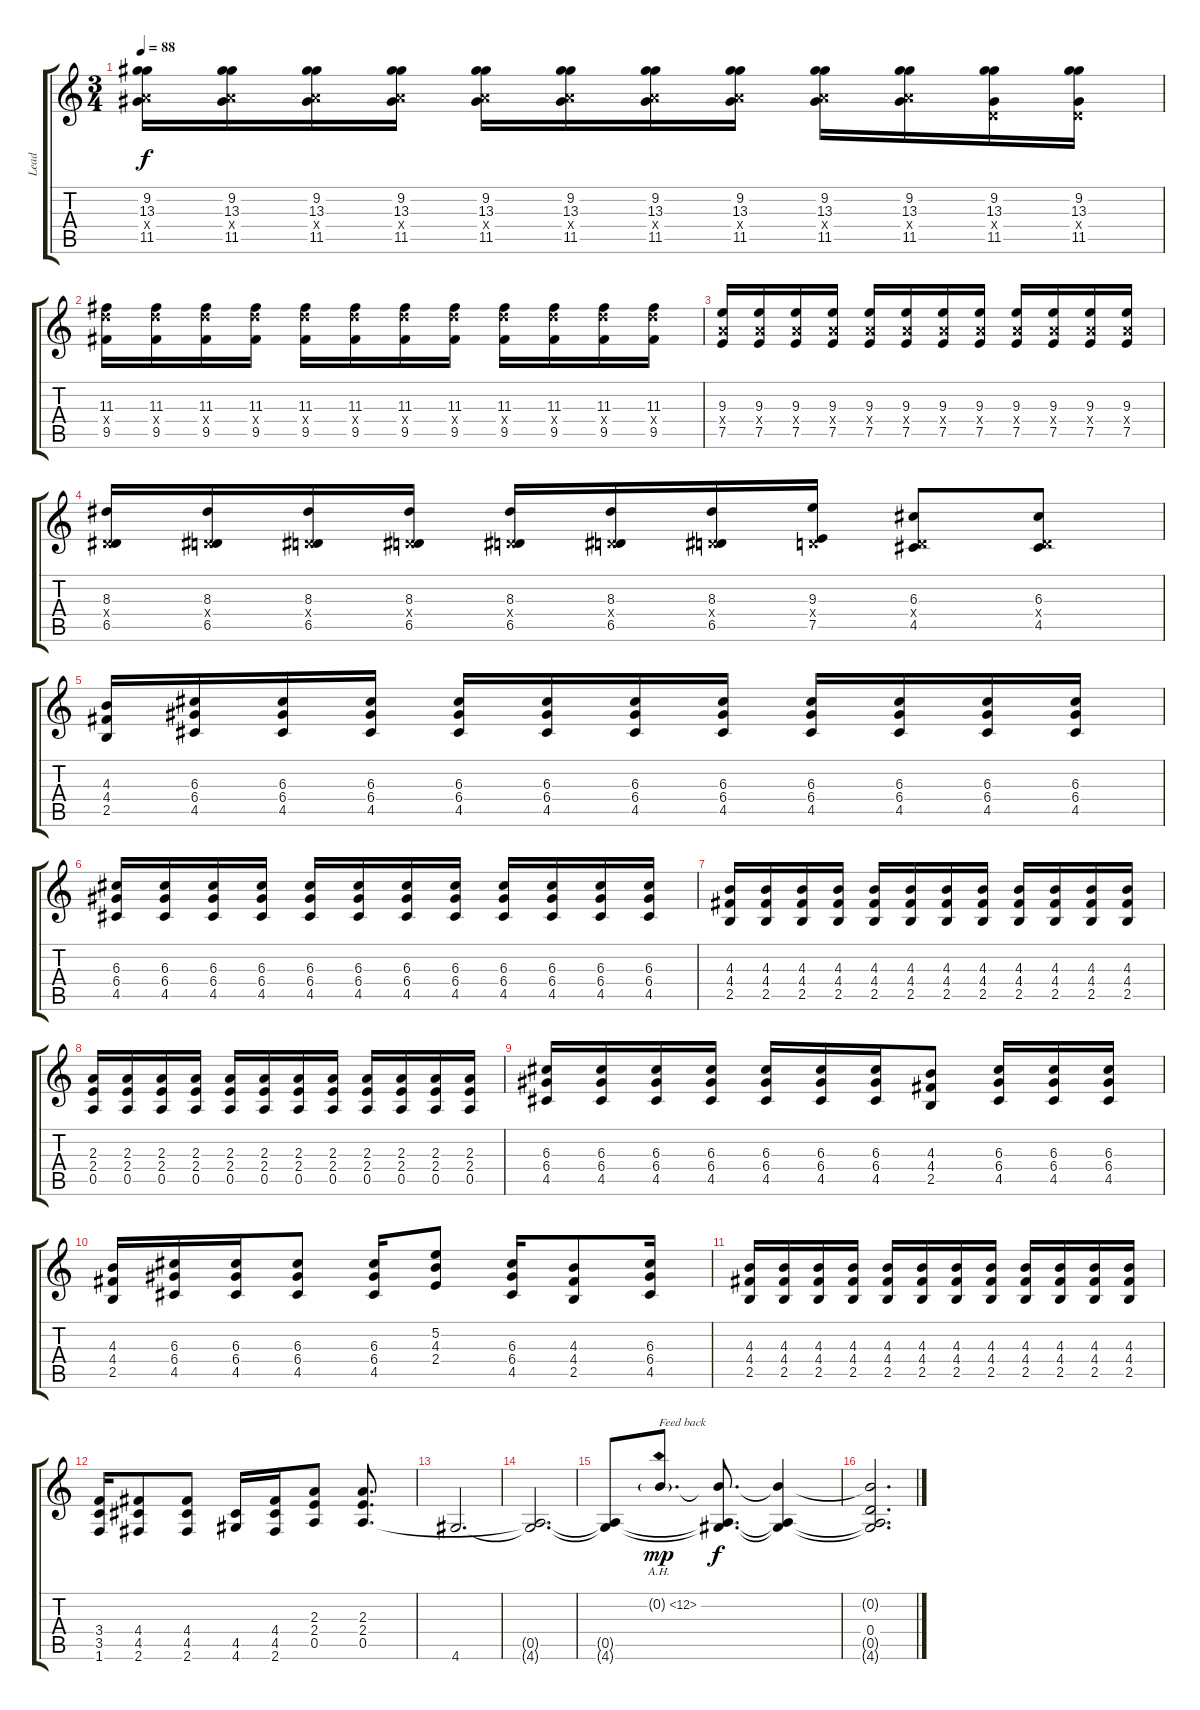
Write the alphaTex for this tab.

\track ("Lead" "Lead") {instrument overdrivenguitar}
\staff {score tabs}
\tuning (E4 B3 G3 D3 A2 E2) {hide}
\ts (3 4)
\tempo 88
\clef g2
\ks c
(9.2 13.3 7.4{x} 11.5).16{dy f volume 10} (9.2 13.3 7.4{x} 11.5).16 (9.2 13.3 7.4{x} 11.5).16 (9.2 13.3 7.4{x} 11.5).16 (9.2 13.3 7.4{x} 11.5).16 (9.2 13.3 7.4{x} 11.5).16 (9.2 13.3 7.4{x} 11.5).16 (9.2 13.3 7.4{x} 11.5).16 (9.2 13.3 7.4{x} 11.5).16 (9.2 13.3 7.4{x} 11.5).16 (9.2 13.3 0.4{x} 11.5).16 (9.2 13.3 0.4{x} 11.5).16 |
(11.3 12.4{x} 9.5).16{volume 10} (11.3 12.4{x} 9.5).16 (11.3 12.4{x} 9.5).16 (11.3 12.4{x} 9.5).16 (11.3 12.4{x} 9.5).16 (11.3 12.4{x} 9.5).16 (11.3 12.4{x} 9.5).16 (11.3 12.4{x} 9.5).16 (11.3 12.4{x} 9.5).16 (11.3 12.4{x} 9.5).16 (11.3 12.4{x} 9.5).16 (11.3 12.4{x} 9.5).16 |
(9.3 7.4{x} 7.5).16{volume 10} (9.3 7.4{x} 7.5).16 (9.3 7.4{x} 7.5).16 (9.3 7.4{x} 7.5).16 (9.3 7.4{x} 7.5).16 (9.3 7.4{x} 7.5).16 (9.3 7.4{x} 7.5).16 (9.3 7.4{x} 7.5).16 (9.3 7.4{x} 7.5).16 (9.3 7.4{x} 7.5).16 (9.3 7.4{x} 7.5).16 (9.3 7.4{x} 7.5).16 |
(8.3 0.4{x} 6.5).16{volume 10} (8.3 0.4{x} 6.5).16 (8.3 0.4{x} 6.5).16 (8.3 0.4{x} 6.5).16 (8.3 0.4{x} 6.5).16 (8.3 0.4{x} 6.5).16 (8.3 0.4{x} 6.5).16 (9.3 0.4{x} 7.5).16 (6.3 0.4{x} 4.5).8{volume 13} (6.3 0.4{x} 4.5).8 |
(4.3 4.4 2.5).16{volume 13} (6.3 6.4 4.5).16 (6.3 6.4 4.5).16 (6.3 6.4 4.5).16 (6.3 6.4 4.5).16 (6.3 6.4 4.5).16 (6.3 6.4 4.5).16 (6.3 6.4 4.5).16 (6.3 6.4 4.5).16 (6.3 6.4 4.5).16 (6.3 6.4 4.5).16 (6.3 6.4 4.5).16 |
(6.3 6.4 4.5).16 (6.3 6.4 4.5).16 (6.3 6.4 4.5).16 (6.3 6.4 4.5).16 (6.3 6.4 4.5).16 (6.3 6.4 4.5).16 (6.3 6.4 4.5).16 (6.3 6.4 4.5).16 (6.3 6.4 4.5).16 (6.3 6.4 4.5).16 (6.3 6.4 4.5).16 (6.3 6.4 4.5).16 |
(4.3 4.4 2.5).16 (4.3 4.4 2.5).16 (4.3 4.4 2.5).16 (4.3 4.4 2.5).16 (4.3 4.4 2.5).16 (4.3 4.4 2.5).16 (4.3 4.4 2.5).16 (4.3 4.4 2.5).16 (4.3 4.4 2.5).16 (4.3 4.4 2.5).16 (4.3 4.4 2.5).16 (4.3 4.4 2.5).16 |
(2.3 2.4 0.5).16 (2.3 2.4 0.5).16 (2.3 2.4 0.5).16 (2.3 2.4 0.5).16 (2.3 2.4 0.5).16 (2.3 2.4 0.5).16 (2.3 2.4 0.5).16 (2.3 2.4 0.5).16 (2.3 2.4 0.5).16 (2.3 2.4 0.5).16 (2.3 2.4 0.5).16 (2.3 2.4 0.5).16 |
(6.3 6.4 4.5).16 (6.3 6.4 4.5).16 (6.3 6.4 4.5).16 (6.3 6.4 4.5).16 (6.3 6.4 4.5).16 (6.3 6.4 4.5).16 (6.3 6.4 4.5).16 (4.3 4.4 2.5).8 (6.3 6.4 4.5).16 (6.3 6.4 4.5).16 (6.3 6.4 4.5).16 |
(4.3 4.4 2.5).16 (6.3 6.4 4.5).16 (6.3 6.4 4.5).16 (6.3 6.4 4.5).8 (6.3 6.4 4.5).16 (5.2 4.3 2.4).8 (6.3 6.4 4.5).16 (4.3 4.4 2.5).8 (6.3 6.4 4.5).16 |
(4.3 4.4 2.5).16 (4.3 4.4 2.5).16 (4.3 4.4 2.5).16 (4.3 4.4 2.5).16 (4.3 4.4 2.5).16 (4.3 4.4 2.5).16 (4.3 4.4 2.5).16 (4.3 4.4 2.5).16 (4.3 4.4 2.5).16 (4.3 4.4 2.5).16 (4.3 4.4 2.5).16 (4.3 4.4 2.5).16 |
(3.4 3.5 1.6).16 (4.4 4.5 2.6).8 (4.4 4.5 2.6).8 (4.5 4.6).16 (4.4 4.5 2.6).16 (2.3 2.4 0.5).8 (2.3 2.4 0.5).8{d} |
4.6.2{d} |
(0.5{t} 4.6{t}).2{d} |
(0.5{t} 4.6{t}).8 0.2{ah 12 g}.8{d txt "Feed back" dy mp volume 0} (0.2{t} 0.5{t} 4.6{t}).8{d dy f} (0.2{t} 0.5{t} 4.6{t}).4 |
(0.2{t} 0.4 0.5{t} 4.6{t}).2{d}
